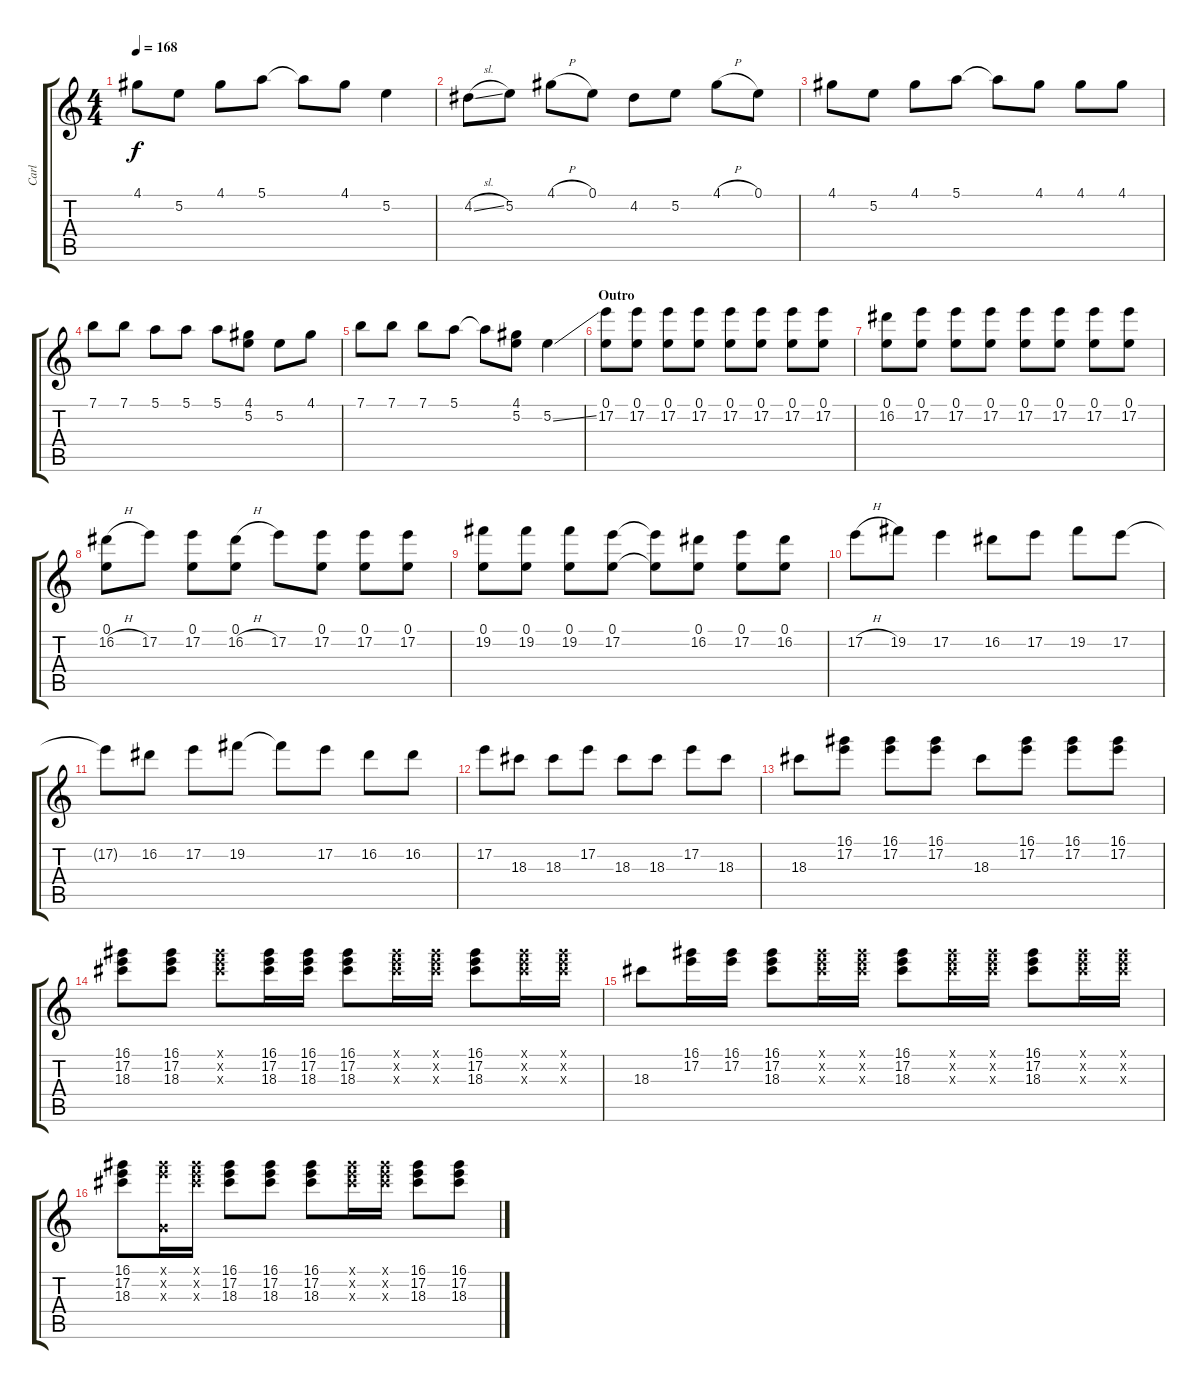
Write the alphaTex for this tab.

\track ("Carl" "Carl") {instrument distortionguitar}
\staff {score tabs}
\tuning (E4 B3 G3 D3 A2 E2) {hide}
\ts (4 4)
\tempo 168
\clef g2
\ks c
4.1.8{dy f} 5.2.8 4.1.8 5.1.8 5.1{t}.8 4.1.8 5.2.4 |
4.2{sl}.8 5.2.8 4.1{h}.8 0.1.8 4.2.8 5.2.8 4.1{h}.8 0.1.8 |
4.1.8 5.2.8 4.1.8 5.1.8 5.1{t}.8 4.1.8 4.1.8 4.1.8 |
7.1.8 7.1.8 5.1.8 5.1.8 5.1.8 (4.1 5.2).8 5.2.8 4.1.8 |
7.1.8 7.1.8 7.1.8 5.1.8 5.1{t}.8 (4.1 5.2).8 5.2{ss}.4 |
\section ("" "Outro")
(0.1 17.2).8 (0.1 17.2).8 (0.1 17.2).8 (0.1 17.2).8 (0.1 17.2).8 (0.1 17.2).8 (0.1 17.2).8 (0.1 17.2).8 |
(0.1 16.2).8 (0.1 17.2).8 (0.1 17.2).8 (0.1 17.2).8 (0.1 17.2).8 (0.1 17.2).8 (0.1 17.2).8 (0.1 17.2).8 |
(0.1 16.2{h}).8 17.2.8 (0.1 17.2).8 (0.1 16.2{h}).8 17.2.8 (0.1 17.2).8 (0.1 17.2).8 (0.1 17.2).8 |
(0.1 19.2).8 (0.1 19.2).8 (0.1 19.2).8 (0.1 17.2).8 (0.1{t} 17.2{t}).8 (0.1 16.2).8 (0.1 17.2).8 (0.1 16.2).8 |
17.2{h}.8 19.2.8 17.2.4 16.2.8 17.2.8 19.2.8 17.2.8 |
17.2{t}.8 16.2.8 17.2.8 19.2.8 19.2{t}.8 17.2.8 16.2.8 16.2.8 |
17.2.8 18.3.8 18.3.8 17.2.8 18.3.8 18.3.8 17.2.8 18.3.8 |
18.3.8 (16.1 17.2).8 (16.1 17.2).8 (16.1 17.2).8 18.3.8 (16.1 17.2).8 (16.1 17.2).8 (16.1 17.2).8 |
(16.1 17.2 18.3).8 (16.1 17.2 18.3).8 (16.1{x} 17.2{x} 18.3{x}).8 (16.1 17.2 18.3).16 (16.1 17.2 18.3).16 (16.1 17.2 18.3).8 (16.1{x} 17.2{x} 18.3{x}).16 (16.1{x} 17.2{x} 18.3{x}).16 (16.1 17.2 18.3).8 (16.1{x} 17.2{x} 18.3{x}).16 (16.1{x} 17.2{x} 18.3{x}).16 |
18.3.8 (16.1 17.2).16 (16.1 17.2).16 (16.1 17.2 18.3).8 (16.1{x} 17.2{x} 18.3{x}).16 (16.1{x} 17.2{x} 18.3{x}).16 (16.1 17.2 18.3).8 (16.1{x} 17.2{x} 18.3{x}).16 (16.1{x} 17.2{x} 18.3{x}).16 (16.1 17.2 18.3).8 (16.1{x} 17.2{x} 18.3{x}).16 (16.1{x} 17.2{x} 18.3{x}).16 |
(16.1 17.2 18.3).8 (16.1{x} 17.2{x} 0.3{x}).16 (16.1{x} 17.2{x} 18.3{x}).16 (16.1 17.2 18.3).8 (16.1 17.2 18.3).8 (16.1 17.2 18.3).8 (16.1{x} 17.2{x} 18.3{x}).16 (16.1{x} 17.2{x} 18.3{x}).16 (16.1 17.2 18.3).8 (16.1 17.2 18.3).8
